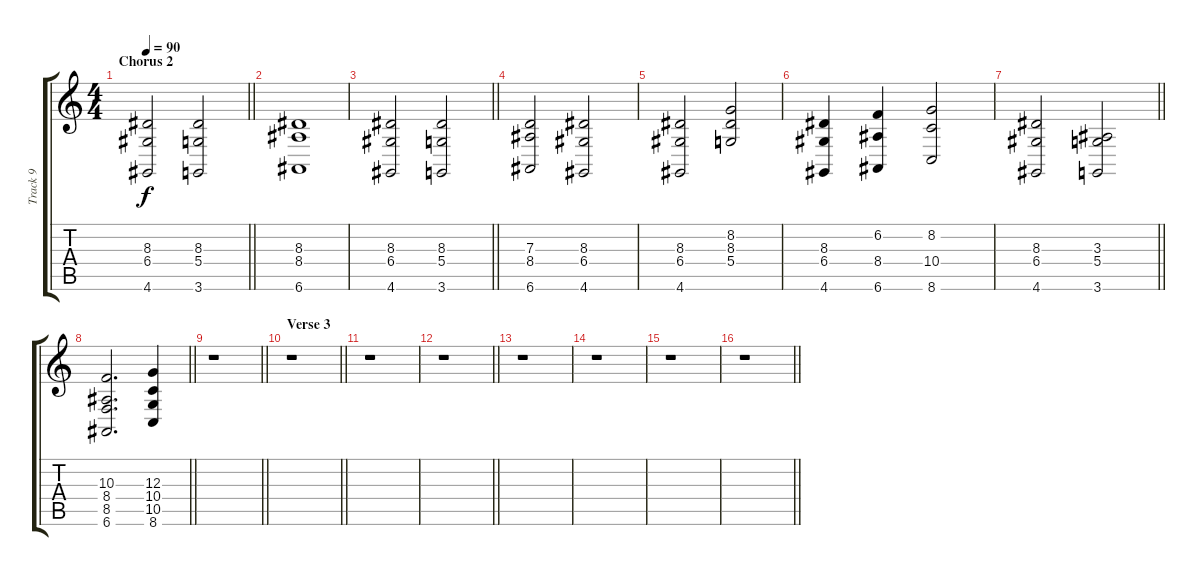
\track ("Track 9" "Track 9") {instrument synthstrings1}
\staff {score tabs}
\tuning (E4 B3 G3 D3 A2 E2) {hide}
\ts (4 4)
\section ("" "Chorus 2")
\tempo 90
\clef g2
\barLineRight lightlight
\ks c
(8.3 6.4 4.6).2{dy f volume 8} (8.3 5.4 3.6).2 |
(8.3 8.4 6.6).1 |
\barLineRight lightlight
(8.3 6.4 4.6).2 (8.3 5.4 3.6).2 |
(7.3 8.4 6.6).2 (8.3 6.4 4.6).2 |
(8.3 6.4 4.6).2 (8.2 8.3 5.4).2 |
(8.3 6.4 4.6).4 (6.2 8.4 6.6).4 (8.2 10.4 8.6).2 |
\barLineRight lightlight
(8.3 6.4 4.6).2 (3.3 5.4 3.6).2 |
\barLineRight lightlight
(10.3 8.4 8.5 6.6).2{d} (12.3 10.4 10.5 8.6).4 |
\barLineRight lightlight
r.1 |
\section ("" "Verse 3")
\barLineRight lightlight
r.1 |
r.1 |
\barLineRight lightlight
r.1 |
r.1 |
r.1 |
r.1 |
\barLineRight lightlight
r.1
